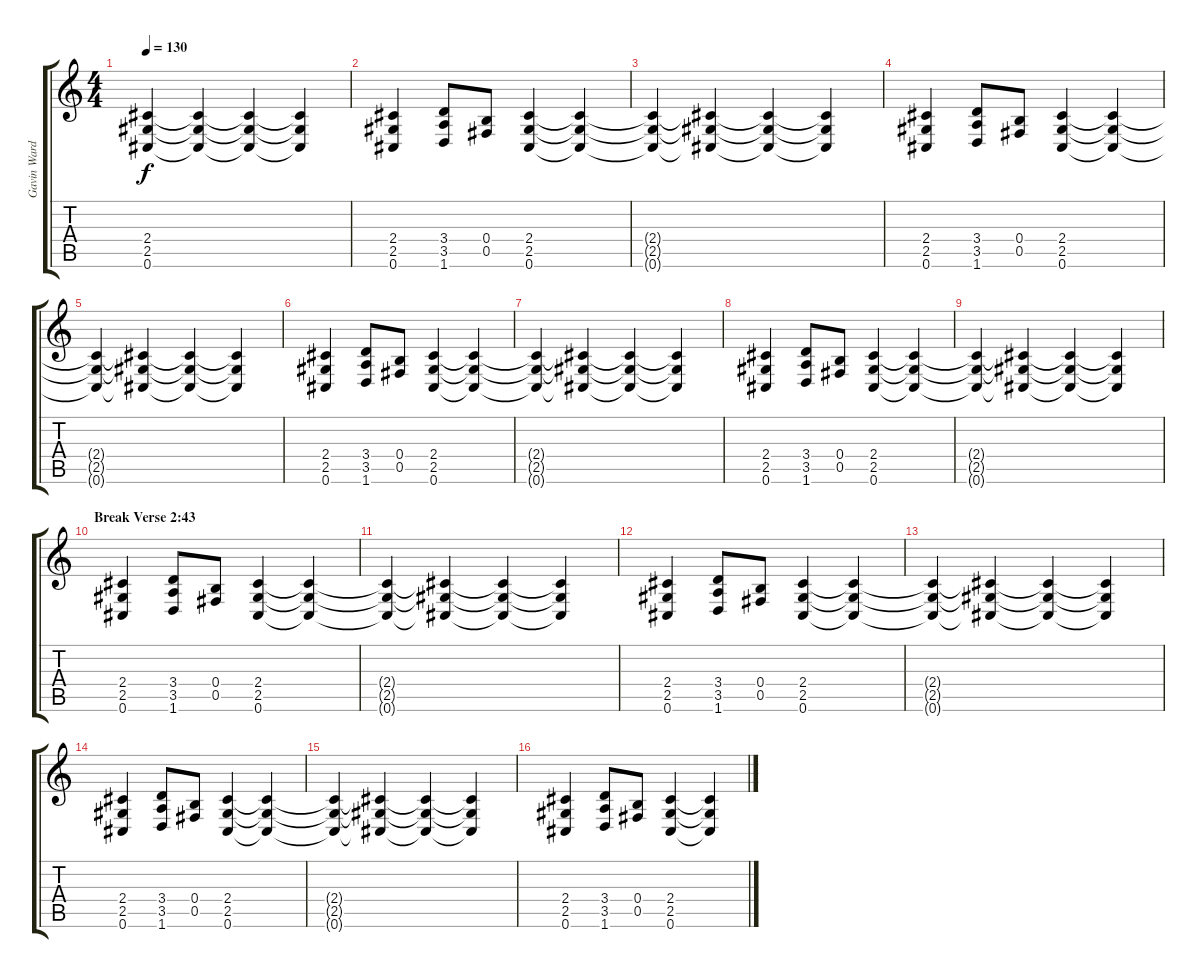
\track ("Gavin Ward (Rhythm Guitar)" "Gavin Ward") {instrument distortionguitar}
\staff {score tabs}
\tuning (Db4 Ab3 E3 B2 Gb2 Db2) {hide}
\ts (4 4)
\tempo 130
\clef g2
\ks c
(2.4{t} 2.5{t} 0.6{t}).4{dy f} (2.4{t} 2.5{t} 0.6{t}).4 (2.4{t} 2.5{t} 0.6{t}).4 (2.4{t} 2.5{t} 0.6{t}).4 |
(2.4 2.5 0.6).4 (3.4 3.5 1.6).8 (0.4 0.5).8 (2.4 2.5 0.6).4 (2.4{t} 2.5{t} 0.6{t}).4 |
(2.4{t} 2.5{t} 0.6{t}).4 (2.4{t} 2.5{t} 0.6{t}).4 (2.4{t} 2.5{t} 0.6{t}).4 (2.4{t} 2.5{t} 0.6{t}).4 |
(2.4 2.5 0.6).4 (3.4 3.5 1.6).8 (0.4 0.5).8 (2.4 2.5 0.6).4 (2.4{t} 2.5{t} 0.6{t}).4 |
(2.4{t} 2.5{t} 0.6{t}).4 (2.4{t} 2.5{t} 0.6{t}).4 (2.4{t} 2.5{t} 0.6{t}).4 (2.4{t} 2.5{t} 0.6{t}).4 |
(2.4 2.5 0.6).4 (3.4 3.5 1.6).8 (0.4 0.5).8 (2.4 2.5 0.6).4 (2.4{t} 2.5{t} 0.6{t}).4 |
(2.4{t} 2.5{t} 0.6{t}).4 (2.4{t} 2.5{t} 0.6{t}).4 (2.4{t} 2.5{t} 0.6{t}).4 (2.4{t} 2.5{t} 0.6{t}).4 |
(2.4 2.5 0.6).4 (3.4 3.5 1.6).8 (0.4 0.5).8 (2.4 2.5 0.6).4 (2.4{t} 2.5{t} 0.6{t}).4 |
(2.4{t} 2.5{t} 0.6{t}).4 (2.4{t} 2.5{t} 0.6{t}).4 (2.4{t} 2.5{t} 0.6{t}).4 (2.4{t} 2.5{t} 0.6{t}).4 |
\section ("" "Break Verse 2:43")
(2.4 2.5 0.6).4 (3.4 3.5 1.6).8 (0.4 0.5).8 (2.4 2.5 0.6).4 (2.4{t} 2.5{t} 0.6{t}).4 |
(2.4{t} 2.5{t} 0.6{t}).4 (2.4{t} 2.5{t} 0.6{t}).4 (2.4{t} 2.5{t} 0.6{t}).4 (2.4{t} 2.5{t} 0.6{t}).4 |
(2.4 2.5 0.6).4 (3.4 3.5 1.6).8 (0.4 0.5).8 (2.4 2.5 0.6).4 (2.4{t} 2.5{t} 0.6{t}).4 |
(2.4{t} 2.5{t} 0.6{t}).4 (2.4{t} 2.5{t} 0.6{t}).4 (2.4{t} 2.5{t} 0.6{t}).4 (2.4{t} 2.5{t} 0.6{t}).4 |
(2.4 2.5 0.6).4 (3.4 3.5 1.6).8 (0.4 0.5).8 (2.4 2.5 0.6).4 (2.4{t} 2.5{t} 0.6{t}).4 |
(2.4{t} 2.5{t} 0.6{t}).4 (2.4{t} 2.5{t} 0.6{t}).4 (2.4{t} 2.5{t} 0.6{t}).4 (2.4{t} 2.5{t} 0.6{t}).4 |
(2.4 2.5 0.6).4 (3.4 3.5 1.6).8 (0.4 0.5).8 (2.4 2.5 0.6).4 (2.4{t} 2.5{t} 0.6{t}).4
